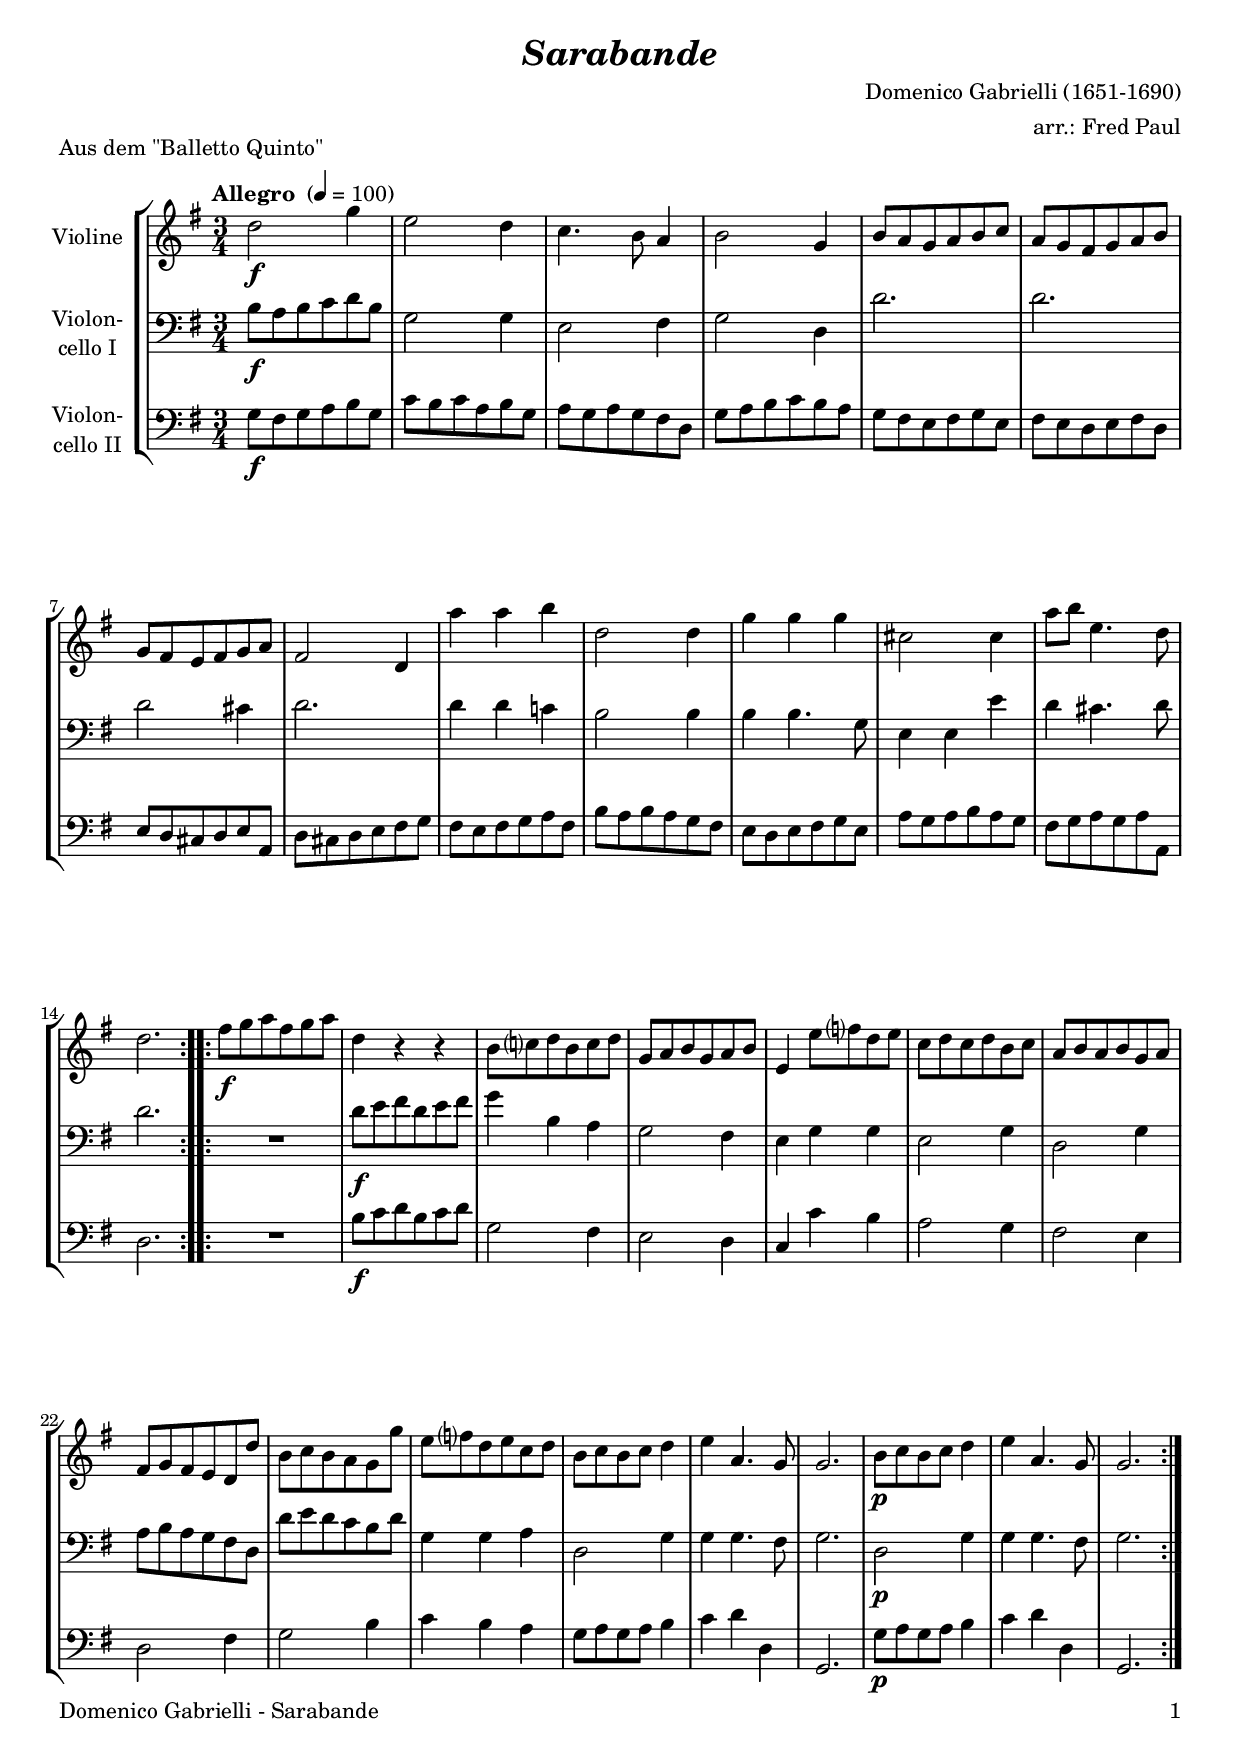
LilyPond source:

\version "2.20.2"
\include "deutsch.ly"
  
#(set-global-staff-size 19)

\header {
  title     = \markup \bold \italic "Sarabande"
  composer  = "Domenico Gabrielli (1651-1690)"
  arranger  = "arr.: Fred Paul"
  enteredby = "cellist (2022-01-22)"
  piece     = "Aus dem \"Balletto Quinto\""
}

voiceconsts = {
  \key g \major
  \time 3/4
  \clef "bass"
  \numericTimeSignature
  % Set default beaming for all staves
%  \set Timing.beamExceptions = #'()
%  \set Timing.baseMoment     = #(ly:make-moment 1 4)
%  \set Timing.beatStructure  = #'(1 1 1 1)
  \tempo "Allegro " 4=100
}

micl = "clarinet"
mifl = "flute"
miob = "oboe"
mifh = "french horn"
misx = "tenor sax"
mist = "string ensemble 1"
mivl = "violin"
miba = "cello"

va = \relative c'' {
  \voiceconsts
  \clef "treble"

  \repeat volta 2 {
    d2\f g4
    e2 d4
    c4. h8 a4
    h2 g4

    h8 a g a h c
    a g fis g a h
    g fis e fis g a
    fis2 d4

    a'' a h
    d,2 d4
    g g g
    cis,2 cis4
    a'8 h e,4. d8

    d2.
  }

  \repeat volta 2 {
    fis8\f g a fis g a
    d,4 r r
    h8 c? d h c d
    g, a h g a h

    e,4 e'8 f? d e
    c d c d h c
    a h a h g a
    fis g fis e d d'
    h c h a g g'

    e f? d e c d
    h c h c d4
    e a,4. g8
    g2.
    h8\p c h c d4
    e a,4. g8

    g2.
  }
}

vb = \relative c' {
  \voiceconsts
  
  \repeat volta 2 {
    h8\f a h c d h
    g2 g4
    e2 fis4
    g2 d4

    d'2.
    d
    d2 cis4
    d2.

    d4 d c!
    h2 h4
    h h4. g8
    e4 e e'
    d cis4. d8

    d2.
  }

  \repeat volta 2 {
    R
    d8\f e fis d e fis
    g4 h, a
    g2 fis4

    e g g
    e2 g4
    d2 g4
    a8 h a g fis d
    d' e d c h d

    g,4 g a
    d,2 g4
    g g4. fis8
    g2.
    d2\p g4
    g g4. fis8

    g2.
  }
}

vc = \relative c' {
  \voiceconsts

  \repeat volta 2 {
    g8\f fis g a h g
    c h c a h g
    a g a g fis d
    g a h c h a

    g fis e fis g e
    fis e d e fis d
    e d cis d e a,
    d cis d e fis g

    fis e fis g a fis
    h a h a g fis
    e d e fis g e
    a g a h a g
    fis g a g a a,

    d2.
  }

  \repeat volta 2 {
    R
    h'8\f c d h c d
    g,2 fis4
    e2 d4

    c c' h
    a2 g4
    fis2 e4
    d2 fis4
    g2 h4

    c h a
    g8 a g a h4
    c d d,
    g,2.
    g'8\p a g a h4
    c d d,

    g,2.
  }
}


music = \new StaffGroup <<
      \new Staff {
	\set Staff.midiInstrument = \mivl
	\set Staff.instrumentName = \markup \center-column { "Violine" }
	\transpose g g { \va }
      }

      \new Staff {
	\set Staff.midiInstrument = \miba
	\set Staff.instrumentName = \markup \center-column { "Violon-" "cello I" }
	\transpose g g { \vb }
      }

      \new Staff {
	\set Staff.midiInstrument = \miba
	\set Staff.instrumentName = \markup \center-column { "Violon-" "cello II" }
	\transpose g g { \vc }
      }
>>

\book {
   \paper {
    print-page-number = ##t
    print-first-page-number = ##t
    ragged-last-bottom = ##f
    oddHeaderMarkup = \markup \null
    evenHeaderMarkup = \markup \null
    oddFooterMarkup = \markup {
      \fill-line {
%        \on-the-fly #print-page-number-check-first
        "Domenico Gabrielli - Sarabande" \fromproperty #'page:page-number-string
      }
    }
    evenFooterMarkup = \oddFooterMarkup
  } \score {
    \music
    \layout {}
  }

  \score {
    \unfoldRepeats \music

    \midi {
      \context {
        \Score
      }
    }
  }
}